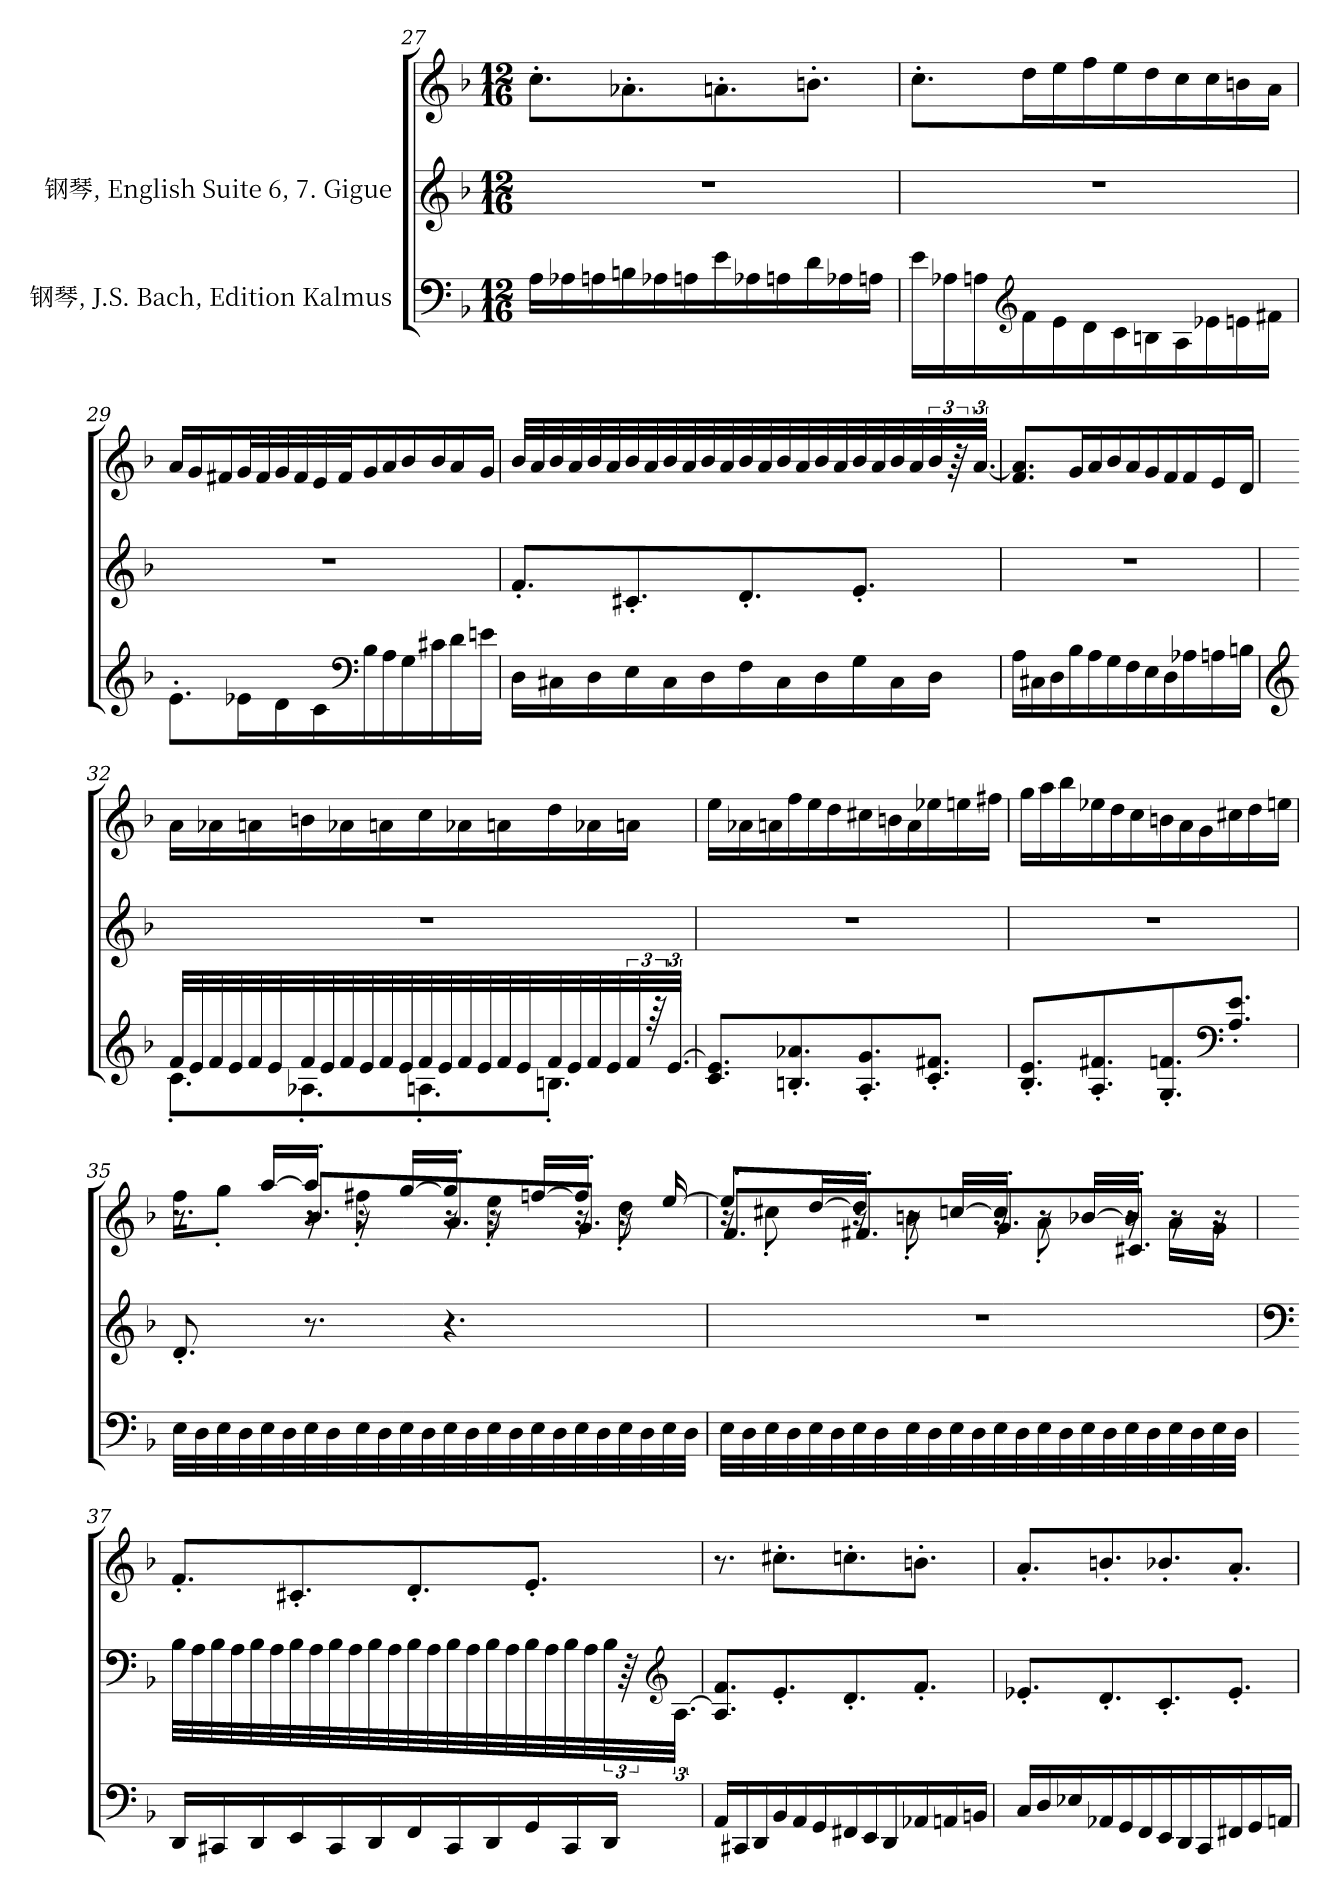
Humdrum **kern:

**kern	**kern	**kern
*part2	*part1	*part1
*staff3	*staff2	*staff1
*I"钢琴, J.S. Bach, Edition Kalmus	*I"钢琴, English Suite 6, 7. Gigue	*
!!LO:PB:g=z
*clefF4	*clefG2	*clefG2
*k[b-]	*k[b-]	*k[b-]
*M12/16	*M12/16	*M12/16
=27	=27	=27
16A\LL	2.r	8.cc'\L
16A-X\	.	.
16An\	.	.
16Bn\	.	8.a-X'\
16A-X\	.	.
16An\	.	.
16e\	.	8.an'\
16A-X\	.	.
16An\	.	.
16d\	.	8.bn'\J
16A-X\	.	.
16An\JJ	.	.
=28	=28	=28
16e\LL	2.r	8.cc'\L
16A-X\	.	.
16An\	.	.
*clefG2	*	*
16f\	.	16dd\L
16e\	.	16ee\
16d\	.	16ff\
16c\	.	16ee\
16Bn\	.	16dd\
16A\	.	16cc\
16e-X\	.	16cc\
16en\	.	16bn\
16f#X\JJ	.	16a\JJ
!!LO:LB:g=z
=29	=29	=29
8.e'\L	2.r	16a/LL
.	.	16g/
.	.	16f#X/
16e-X\L	.	32g/L
.	.	32f#/
16d\	.	32g/
.	.	32f#/
16c\	.	32e/
.	.	32f#/J
*clefF4	*	*
16B-\	.	16g/
16A\	.	16a/
16G\	.	16b-/
16c#X\	.	16b-/
16d\	.	16a/
16en\JJ	.	16g/JJ
=30	=30	=30
16D\LL	8.f'/L	32b-/LLL
.	.	32a/
16C#X\	.	32b-/
.	.	32a/
16D\	.	32b-/
.	.	32a/
16E\	8.c#X'/	32b-/
.	.	32a/
16C#\	.	32b-/
.	.	32a/
16D\	.	32b-/
.	.	32a/
16F\	8.d'/	32b-/
.	.	32a/
16C#\	.	32b-/
.	.	32a/
16D\	.	32b-/
.	.	32a/
16G\	8.e'/J	32b-/
.	.	32a/
16C#\	.	32b-/
.	.	32a/
16D\JJ	.	48b-/JJJ
.	.	96r
.	.	[48.a/
!!LO:LB:g=z
=31	=31	=31
16A\LL	2.r	8.f/ 8.a/]L
16C#X\	.	.
16D\	.	.
16B-\	.	16g/L
16A\	.	16a/
16G\	.	16b-/
16F\	.	16a/
16E\	.	16g/
16D\	.	16f/
16A-X\	.	16f/
16An\	.	16e/
16Bn\JJ	.	16d/JJ
!!LO:LB:g=z
=32	=32	=32
*clefG2	*	*
*^	*	*
32f/LLL	8.c'\L	2.r	16a\LL
32e/	.	.	.
32f/	.	.	16a-X\
32e/	.	.	.
32f/	.	.	16an\
32e/	.	.	.
32f/	8.A-X'\	.	16bn\
32e/	.	.	.
32f/	.	.	16a-X\
32e/	.	.	.
32f/	.	.	16an\
32e/	.	.	.
32f/	8.An'\	.	16cc\
32e/	.	.	.
32f/	.	.	16a-X\
32e/	.	.	.
32f/	.	.	16an\
32e/	.	.	.
32f/	8.Bn'\J	.	16dd\
32e/	.	.	.
32f/	.	.	16a-X\
32e/	.	.	.
48f/JJJ	.	.	16an\JJ
96r	.	.	.
[48.e/	.	.	.
*v	*v	*	*
!!LO:PB:g=z
=33	=33	=33
8.c/ 8.e/]L	2.r	16ee\LL
.	.	16a-X\
.	.	16an\
8.Bn/' 8.a-X/'	.	16ff\
.	.	16ee\
.	.	16dd\
8.A/' 8.g/'	.	16cc#X\
.	.	16bn\
.	.	16a\
8.c/' 8.f#X/'J	.	16ee-X\
.	.	16een\
.	.	16ff#X\JJ
=34	=34	=34
8.B-/' 8.e/'L	2.r	16gg\LL
.	.	16aa\
.	.	16bb-\
8.A/' 8.f#X/'	.	16ee-X\
.	.	16dd\
.	.	16cc\
8.G/' 8.fn/'	.	16bn\
.	.	16a\
.	.	16g\
*clefF4	*	*
8.A/' 8.e/'J	.	16cc#X\
.	.	16dd\
.	.	16een\JJ
!!LO:LB:g=z
=35	=35	=35
*	*	*^
*	*	*	*^
32E\LLL	8.d'/	8r	16ff\KL	8.r
32D\	.	.	.	.
32E\	.	.	8gg'\J	.
32D\	.	.	.	.
32E\	.	[16aa/LL	.	.
32D\	.	.	.	.
32E\	8.r	16aa/JJ]	16r	8.b-'/L
32D\	.	.	.	.
32E\	.	16r	8ff#X'\	.
32D\	.	.	.	.
32E\	.	[16gg/LL	.	.
32D\	.	.	.	.
32E\	4.r	16gg/JJ]	16r	8.a'/
32D\	.	.	.	.
32E\	.	16r	8ee'\	.
32D\	.	.	.	.
32E\	.	[16ffn/LL	.	.
32D\	.	.	.	.
32E\	.	16ff/JJ]	16r	8.g'/J
32D\	.	.	.	.
32E\	.	16r	8dd'\	.
32D\	.	.	.	.
32E\	.	[16ee/	.	.
32D\JJJ	.	.	.	.
!!LO:LB:g=z	!!	!!
=36	=36	=36	=36	=36
32E\LLL	2.r	8ee/L]	16r	8.f'/L
32D\	.	.	.	.
32E\	.	.	8cc#X'\	.
32D\	.	.	.	.
32E\	.	[16dd/L	.	.
32D\	.	.	.	.
32E\	.	16dd/JJ]	16r	8.f#X'/
32D\	.	.	.	.
32E\	.	16r	8bn'\	.
32D\	.	.	.	.
32E\	.	[16ccn/LL	.	.
32D\	.	.	.	.
32E\	.	16cc/JJ]	16r	8.g'/
32D\	.	.	.	.
32E\	.	16r	8a'\	.
32D\	.	.	.	.
32E\	.	[16b-X/LL	.	.
32D\	.	.	.	.
32E\	.	16b-/JJ]	16r	8.c#X'/J
32D\	.	.	.	.
32E\	.	16r	16a\LL	.
32D\	.	.	.	.
32E\	.	16r	16g\JJ	.
32D\JJJ	.	.	.	.
*	*	*v	*v	*v
!!LO:LB:g=z
=37	=37	=37
*	*clefF4	*
16DD/LL	32B-\LLL	8.f'/L
.	32A\	.
16CC#X/	32B-\	.
.	32A\	.
16DD/	32B-\	.
.	32A\	.
16EE/	32B-\	8.c#X'/
.	32A\	.
16CC#/	32B-\	.
.	32A\	.
16DD/	32B-\	.
.	32A\	.
16FF/	32B-\	8.d'/
.	32A\	.
16CC#/	32B-\	.
.	32A\	.
16DD/	32B-\	.
.	32A\	.
16GG/	32B-\	8.e'/J
.	32A\	.
16CC#/	32B-\	.
.	32A\	.
16DD/JJ	48B-\JJJ	.
.	96r	.
*	*clefG2	*
.	[48.A/	.
=38	=38	=38
16AA/LL	8.A/] 8.f/L	8.r
16CC#X/	.	.
16DD/	.	.
16BB-/	8.e'/	8.cc#X'\L
16AA/	.	.
16GG/	.	.
16FF#X/	8.d'/	8.ccn'\
16EE/	.	.
16DD/	.	.
16AA-X/	8.f'/J	8.bn'\J
16AAn/	.	.
16BBn/JJ	.	.
!!LO:PB:g=z
=39	=39	=39
16C/LL	8.e-X'/L	8.a'/L
16D/	.	.
16E-X/	.	.
16AA-X/	8.d'/	8.bn'/
16GG/	.	.
16FF/	.	.
16EE/	8.c'/	8.b-X'/
16DD/	.	.
16CC/	.	.
16FF#X/	8.e-'/J	8.a'/J
16GG/	.	.
16AAn/JJ	.	.
=	=	=
*-	*-	*-
